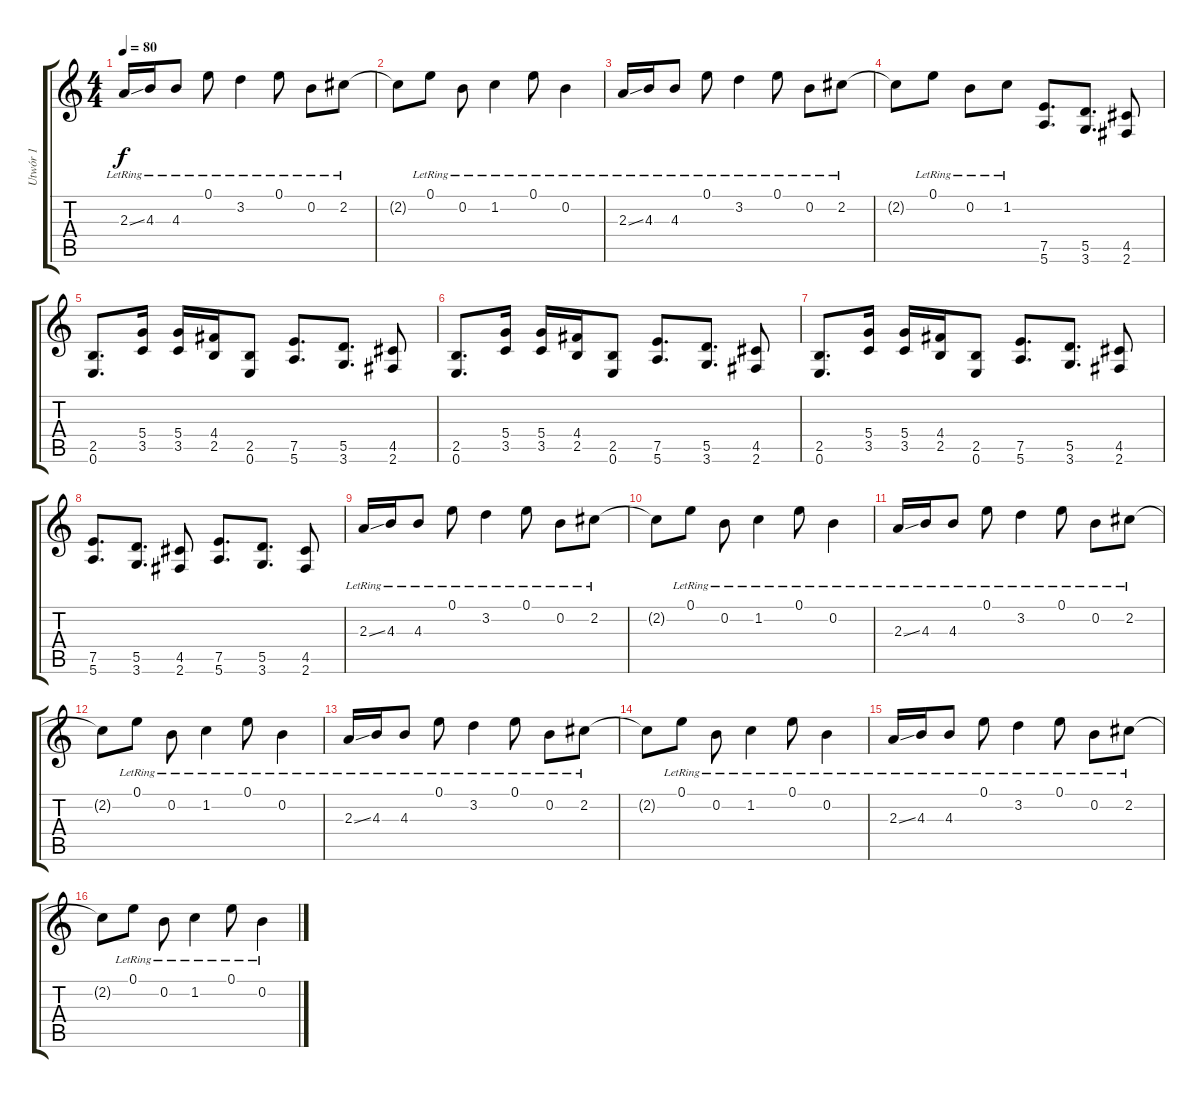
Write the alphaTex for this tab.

\track ("Utwór 1" "Utwór 1") {instrument electricguitarclean}
\staff {score tabs}
\tuning (E4 B3 G3 D3 A2 E2) {hide}
\ts (4 4)
\tempo 80
\clef g2
\ks c
2.3{ss lr}.16{dy f instrument electricguitarclean} 4.3{lr}.16 4.3{lr}.8 0.1{lr}.8 3.2{lr}.4 0.1{lr}.8 0.2{lr}.8 2.2{lr}.8 |
2.2{t}.8 0.1{lr}.8 0.2{lr}.8 1.2{lr}.4 0.1{lr}.8 0.2{lr}.4 |
2.3{ss lr}.16 4.3{lr}.16 4.3{lr}.8 0.1{lr}.8 3.2{lr}.4 0.1{lr}.8 0.2{lr}.8 2.2{lr}.8 |
2.2{t}.8 0.1{lr}.8 0.2{lr}.8 1.2{lr}.8 (7.5 5.6).8{d instrument distortionguitar} (5.5 3.6).8{d} (4.5 2.6).8 |
(2.5 0.6).8{d} (5.4 3.5).16 (5.4 3.5).16 (4.4 2.5).16 (2.5 0.6).8 (7.5 5.6).8{d} (5.5 3.6).8{d} (4.5 2.6).8 |
(2.5 0.6).8{d} (5.4 3.5).16 (5.4 3.5).16 (4.4 2.5).16 (2.5 0.6).8 (7.5 5.6).8{d} (5.5 3.6).8{d} (4.5 2.6).8 |
(2.5 0.6).8{d} (5.4 3.5).16 (5.4 3.5).16 (4.4 2.5).16 (2.5 0.6).8 (7.5 5.6).8{d} (5.5 3.6).8{d} (4.5 2.6).8 |
(7.5 5.6).8{d} (5.5 3.6).8{d} (4.5 2.6).8 (7.5 5.6).8{d} (5.5 3.6).8{d} (4.5 2.6).8 |
2.3{ss lr}.16{instrument electricguitarclean} 4.3{lr}.16 4.3{lr}.8 0.1{lr}.8 3.2{lr}.4 0.1{lr}.8 0.2{lr}.8 2.2{lr}.8 |
2.2{t}.8 0.1{lr}.8 0.2{lr}.8 1.2{lr}.4 0.1{lr}.8 0.2{lr}.4 |
2.3{ss lr}.16 4.3{lr}.16 4.3{lr}.8 0.1{lr}.8 3.2{lr}.4 0.1{lr}.8 0.2{lr}.8 2.2{lr}.8 |
2.2{t}.8 0.1{lr}.8 0.2{lr}.8 1.2{lr}.4 0.1{lr}.8 0.2{lr}.4 |
2.3{ss lr}.16 4.3{lr}.16 4.3{lr}.8 0.1{lr}.8 3.2{lr}.4 0.1{lr}.8 0.2{lr}.8 2.2{lr}.8 |
2.2{t}.8 0.1{lr}.8 0.2{lr}.8 1.2{lr}.4 0.1{lr}.8 0.2{lr}.4 |
2.3{ss lr}.16 4.3{lr}.16 4.3{lr}.8 0.1{lr}.8 3.2{lr}.4 0.1{lr}.8 0.2{lr}.8 2.2{lr}.8 |
2.2{t}.8 0.1{lr}.8 0.2{lr}.8 1.2{lr}.4 0.1{lr}.8 0.2{lr}.4
